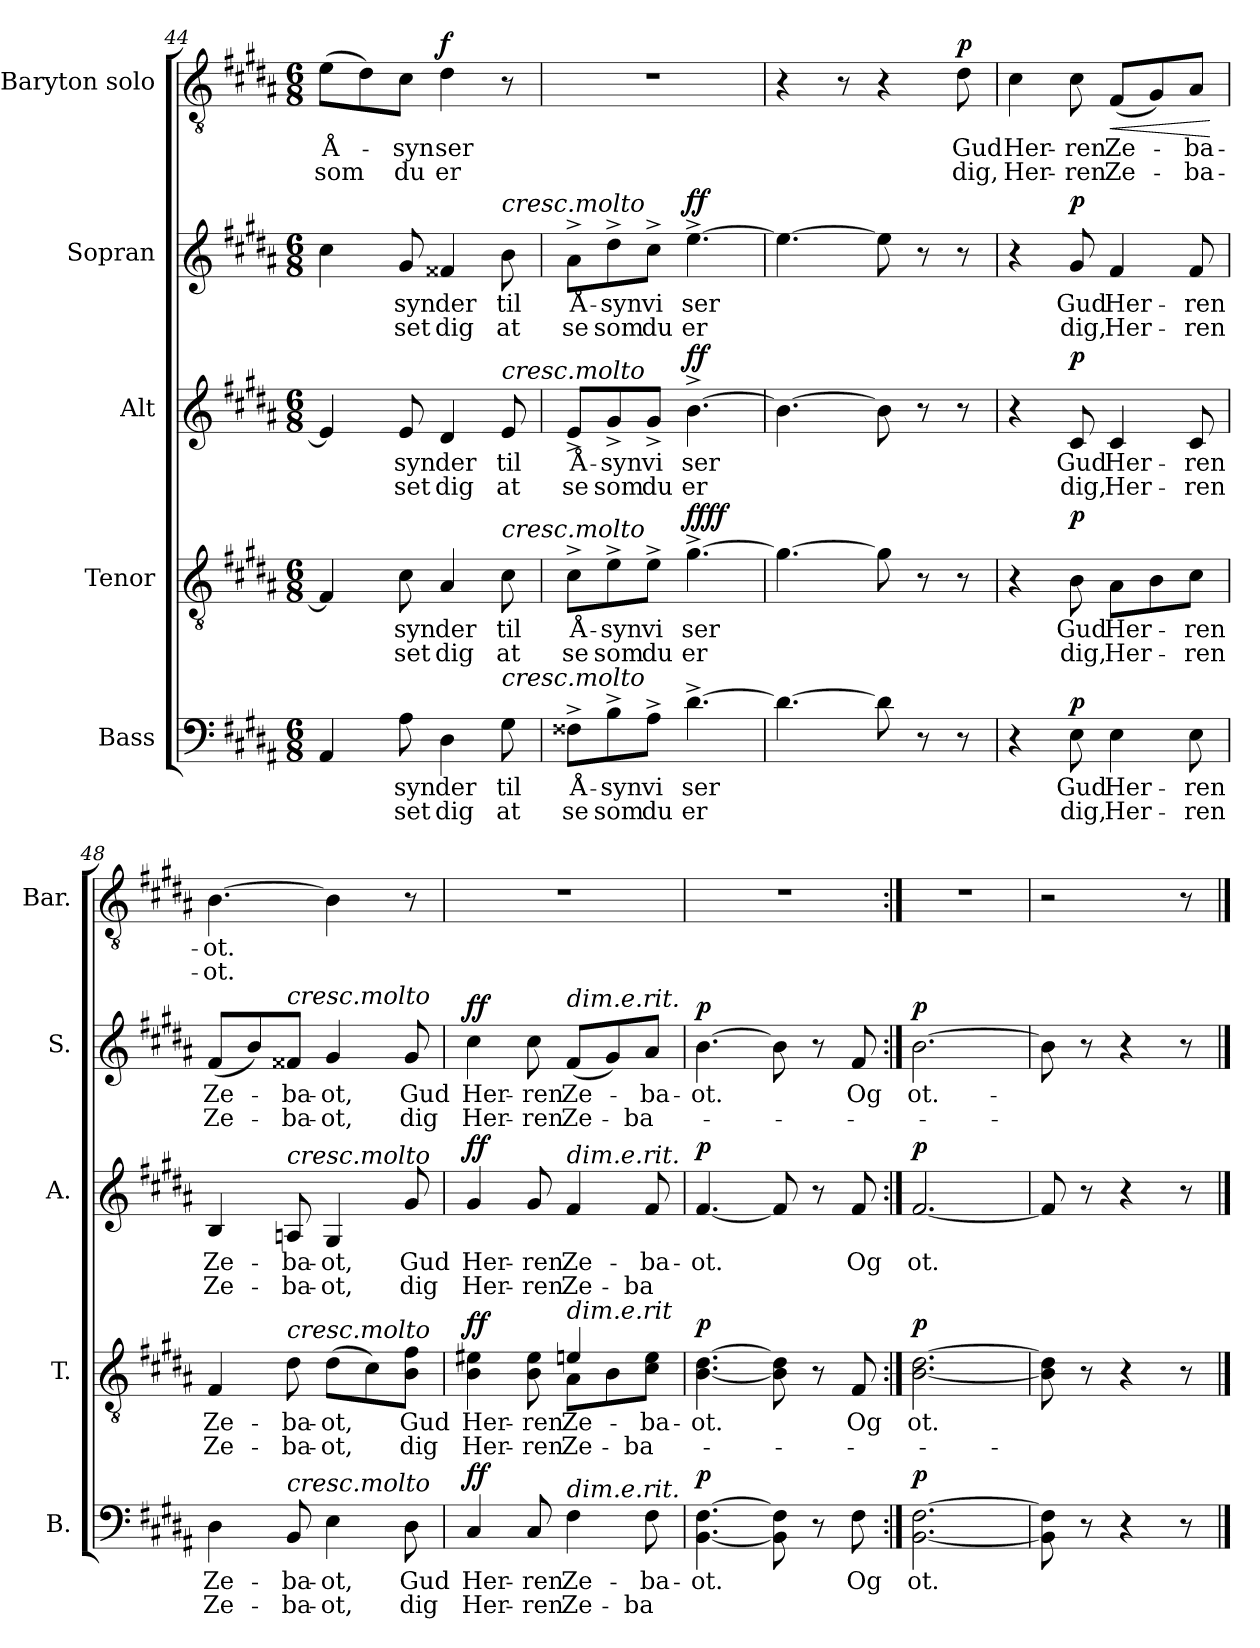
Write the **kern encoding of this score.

**kern	**text	**text	**dynam	**kern	**text	**text	**dynam	**kern	**text	**text	**dynam	**kern	**text	**text	**dynam	**kern	**text	**text	**dynam
*part5	*part5	*part5	*part5	*part4	*part4	*part4	*part4	*part3	*part3	*part3	*part3	*part2	*part2	*part2	*part2	*part1	*part1	*part1	*part1
*staff5	*staff5	*staff5	*staff5	*staff4	*staff4	*staff4	*staff4	*staff3	*staff3	*staff3	*staff3	*staff2	*staff2	*staff2	*staff2	*staff1	*staff1	*staff1	*staff1
*I"Bass	*	*	*	*I"Tenor	*	*	*	*I"Alt	*	*	*	*I"Sopran	*	*	*	*I"Baryton solo	*	*	*
*I'B.	*	*	*	*I'T.	*	*	*	*I'A.	*	*	*	*I'S.	*	*	*	*I'Bar.	*	*	*
*clefF4	*	*	*	*clefGv2	*	*	*	*clefG2	*	*	*	*clefG2	*	*	*	*clefGv2	*	*	*
*k[f#c#g#d#a#]	*	*	*	*k[f#c#g#d#a#]	*	*	*	*k[f#c#g#d#a#]	*	*	*	*k[f#c#g#d#a#]	*	*	*	*k[f#c#g#d#a#]	*	*	*
*M6/8	*	*	*	*M6/8	*	*	*	*M6/8	*	*	*	*M6/8	*	*	*	*M6/8	*	*	*
=44	=44	=44	=44	=44	=44	=44	=44	=44	=44	=44	=44	=44	=44	=44	=44	=44	=44	=44	=44
4AA#/	.	.	.	4F#/]	.	.	.	4e/]	.	.	.	4cc#\	.	.	.	(8e\L	Å-	som	.
.	.	.	.	.	.	.	.	.	.	.	.	.	.	.	.	8d#\)	.	.	.
8A#\	-syn	-set	.	8c#\	-syn	-set	.	8e/	-syn	-set	.	8g#/	-syn	-set	.	8c#\J	-syn	du	.
!	!	!	!	!	!	!	!	!	!	!	!	!	!	!	!	!	!	!	!LO:DY:a
4D#\	der	dig	.	4A#/	der	dig	.	4d#/	der	dig	.	4f##X/	der	dig	.	4d#\	ser	er	f
!	!	!	!	!	!	!	!	!	!	!	!	!LO:TX:a:i:t=cresc.molto	!	!	!	!	!	!	!
!	!	!	!	!	!	!	!	!LO:TX:a:i:t=cresc.molto	!	!	!	!	!	!	!	!	!	!	!
!	!	!	!	!LO:TX:a:i:t=cresc.molto	!	!	!	!	!	!	!	!	!	!	!	!	!	!	!
!LO:TX:a:i:t=cresc.molto	!	!	!	!	!	!	!	!	!	!	!	!	!	!	!	!	!	!	!
8G#\	til	at	.	8c#\	til	at	.	8e/	til	at	.	8b\	til	at	.	8r	.	.	.
=45	=45	=45	=45	=45	=45	=45	=45	=45	=45	=45	=45	=45	=45	=45	=45	=45	=45	=45	=45
8F##X^\L	Å-	se	.	8c#^\L	Å-	se	.	8e^/L	Å-	se	.	8a#^\L	Å-	se	.	2.r	.	.	.
8B^\	-syn	som	.	8e^\	-syn	som	.	8g#^/	-syn	som	.	8dd#^\	-syn	som	.	.	.	.	.
8A#^\J	vi	du	.	8e^\J	vi	du	.	8g#^/J	vi	du	.	8cc#^\J	vi	du	.	.	.	.	.
!	!	!	!	!	!	!	!LO:DY:a	!	!	!	!	!	!	!	!	!	!	!	!
!	!	!	!	!	!	!	!LO:DY:n=1:b	!	!	!	!LO:DY:a	!	!	!	!LO:DY:a	!	!	!	!
[4.d#^\	ser	er	.	[4.g#^\	ser	er	ff ff	[4.b^\	ser	er	ff	[4.ee^\	ser	er	ff	.	.	.	.
=46	=46	=46	=46	=46	=46	=46	=46	=46	=46	=46	=46	=46	=46	=46	=46	=46	=46	=46	=46
4.d#\_	.	.	.	4.g#\_	.	.	.	4.b\_	.	.	.	4.ee\_	.	.	.	4r	.	.	.
.	.	.	.	.	.	.	.	.	.	.	.	.	.	.	.	8r	.	.	.
8d#\]	.	.	.	8g#\]	.	.	.	8b\]	.	.	.	8ee\]	.	.	.	4r	.	.	.
8r	.	.	.	8r	.	.	.	8r	.	.	.	8r	.	.	.	.	.	.	.
!	!	!	!	!	!	!	!	!	!	!	!	!	!	!	!	!	!	!	!LO:DY:a
8r	.	.	.	8r	.	.	.	8r	.	.	.	8r	.	.	.	8d#\	Gud	dig,	p
!!LO:PB:g=z
=47	=47	=47	=47	=47	=47	=47	=47	=47	=47	=47	=47	=47	=47	=47	=47	=47	=47	=47	=47
4r	.	.	.	4r	.	.	.	4r	.	.	.	4r	.	.	.	4c#\	Her-	Her-	.
!	!	!	!LO:DY:a	!	!	!	!LO:DY:a	!	!	!	!LO:DY:a	!	!	!	!LO:DY:a	!	!	!	!
8E\	Gud	dig,	p	8B\	Gud	dig,	p	8c#/	Gud	dig,	p	8g#/	Gud	dig,	p	8c#\	-ren	-ren	.
!	!	!	!	!	!	!	!	!	!	!	!	!	!	!	!	!	!	!	!LO:HP:b
4E\	Her-	Her-	.	8A#\L	Her-	Her-	.	4c#/	Her-	Her-	.	4f#/	Her-	Her-	.	(8F#/L	Ze-	Ze-	<
.	.	.	.	8B\	.	.	.	.	.	.	.	.	.	.	.	8G#/)	.	.	.
8E\	-ren	-ren	.	8c#\J	-ren	-ren	.	8c#/	-ren	-ren	.	8f#/	-ren	-ren	.	8A#/J	-ba-	-ba-	.
.	.	.	.	.	.	.	.	.	.	.	.	.	.	.	.	.	.	.	[
=48	=48	=48	=48	=48	=48	=48	=48	=48	=48	=48	=48	=48	=48	=48	=48	=48	=48	=48	=48
4D#\	Ze-	Ze-	.	4F#/	Ze-	Ze-	.	4B/	Ze-	Ze-	.	(8f#/L	Ze-	Ze-	.	[4.B\	-ot.	-ot.	.
.	.	.	.	.	.	.	.	.	.	.	.	8b/)	.	.	.	.	.	.	.
!	!	!	!	!	!	!	!	!	!	!	!	!LO:TX:a:i:t=cresc.molto	!	!	!	!	!	!	!
!	!	!	!	!	!	!	!	!LO:TX:a:i:t=cresc.molto	!	!	!	!	!	!	!	!	!	!	!
!	!	!	!	!LO:TX:a:i:t=cresc.molto	!	!	!	!	!	!	!	!	!	!	!	!	!	!	!
!LO:TX:a:i:t=cresc.molto	!	!	!	!	!	!	!	!	!	!	!	!	!	!	!	!	!	!	!
8BB/	-ba-	-ba-	.	8d#\	-ba-	-ba-	.	8An/	-ba-	-ba-	.	8f##X/J	-ba-	-ba-	.	.	.	.	.
4E\	-ot,	-ot,	.	(8d#\L	-ot,	-ot,	.	4G#/	-ot,	-ot,	.	4g#/	-ot,	-ot,	.	4B\]	.	.	.
.	.	.	.	8c#\)	.	.	.	.	.	.	.	.	.	.	.	.	.	.	.
8D#\	Gud	dig	.	8B\ 8f#\J	Gud	dig	.	8g#/	Gud	dig	.	8g#/	Gud	dig	.	8r	.	.	.
=49	=49	=49	=49	=49	=49	=49	=49	=49	=49	=49	=49	=49	=49	=49	=49	=49	=49	=49	=49
*	*	*	*	*^	*	*	*	*	*	*	*	*	*	*	*	*	*	*	*
!	!	!	!LO:DY:a	!	!	!	!	!LO:DY:a	!	!	!	!LO:DY:a	!	!	!	!LO:DY:a	!	!	!	!
4C#/	Her-	Her-	ff	4B\ 4e#X\	4.ryy	Her-	Her-	ff	4g#/	Her-	Her-	ff	4cc#\	Her-	Her-	ff	2.r	.	.	.
8C#/	-ren	-ren	.	8B\ 8e#\	.	-ren	-ren	.	8g#/	-ren	-ren	.	8cc#\	-ren	-ren	.	.	.	.	.
!	!	!	!	!	!	!	!	!	!	!	!	!	!LO:TX:a:i:t=dim.e.rit.	!	!	!	!	!	!	!
!	!	!	!	!	!	!	!	!	!LO:TX:a:i:t=dim.e.rit.	!	!	!	!	!	!	!	!	!	!	!
!	!	!	!	!LO:TX:a:i:t=dim.e.rit	!	!	!	!	!	!	!	!	!	!	!	!	!	!	!	!
!LO:TX:a:i:t=dim.e.rit.	!	!	!	!	!	!	!	!	!	!	!	!	!	!	!	!	!	!	!	!
4F#\	Ze-	Ze-	.	8A#\L	4en/	Ze-	Ze-	.	4f#/	Ze-	Ze-	.	(8f#/L	Ze-	Ze-	.	.	.	.	.
.	.	.	.	8B\	.	.	.	.	.	.	.	.	8g#/)	.	.	.	.	.	.	.
8F#\	-ba-	-ba	.	8c#\ 8e\J	8ryy	-ba-	-ba-	.	8f#/	-ba-	-ba	.	8a#/J	-ba-	-ba-	.	.	.	.	.
!!LO:LB:g=z
=50	=50	=50	=50	=50	=50	=50	=50	=50	=50	=50	=50	=50	=50	=50	=50	=50	=50	=50	=50	=50
!	!	!	!LO:DY:a	!	!	!	!	!LO:DY:a	!	!	!	!LO:DY:a	!	!	!	!LO:DY:a	!	!	!	!
*	*	*	*	*v	*v	*	*	*	*	*	*	*	*	*	*	*	*	*	*	*
[4.BB\ [4.F#\	-ot.	.	p	[4.B\ [4.d#\	-ot.	.	p	[4.f#/	-ot.	.	p	[4.b\	-ot.	.	p	2.r	.	.	.
8BB\] 8F#\]	.	.	.	8B\] 8d#\]	.	.	.	8f#/]	.	.	.	8b\]	.	.	.	.	.	.	.
8r	.	.	.	8r	.	.	.	8r	.	.	.	8r	.	.	.	.	.	.	.
8F#\	Og	.	.	8F#/	Og	.	.	8f#/	Og	.	.	8f#/	Og	.	.	.	.	.	.
=51:|!	=51:|!	=51:|!	=51:|!	=51:|!	=51:|!	=51:|!	=51:|!	=51:|!	=51:|!	=51:|!	=51:|!	=51:|!	=51:|!	=51:|!	=51:|!	=51:|!	=51:|!	=51:|!	=51:|!
!	!	!	!LO:DY:a	!	!	!	!LO:DY:a	!	!	!	!LO:DY:a	!	!	!	!LO:DY:a	!	!	!	!
[2.BB\ [2.F#\	-ot.	.	p	[2.B\ [2.d#\	ot.	.	p	[2.f#/	-ot.	.	p	[2.b\	-ot.-	.	p	2.r	.	.	.
=52	=52	=52	=52	=52	=52	=52	=52	=52	=52	=52	=52	=52	=52	=52	=52	=52	=52	=52	=52
8BB\] 8F#\]	.	.	.	8B\] 8d#\]	.	.	.	8f#/]	.	.	.	8b\]	.	.	.	2r	.	.	.
8r	.	.	.	8r	.	.	.	8r	.	.	.	8r	.	.	.	.	.	.	.
4r	.	.	.	4r	.	.	.	4r	.	.	.	4r	.	.	.	.	.	.	.
8r	.	.	.	8r	.	.	.	8r	.	.	.	8r	.	.	.	8r	.	.	.
==	==	==	==	==	==	==	==	==	==	==	==	==	==	==	==	==	==	==	==
*-	*-	*-	*-	*-	*-	*-	*-	*-	*-	*-	*-	*-	*-	*-	*-	*-	*-	*-	*-
